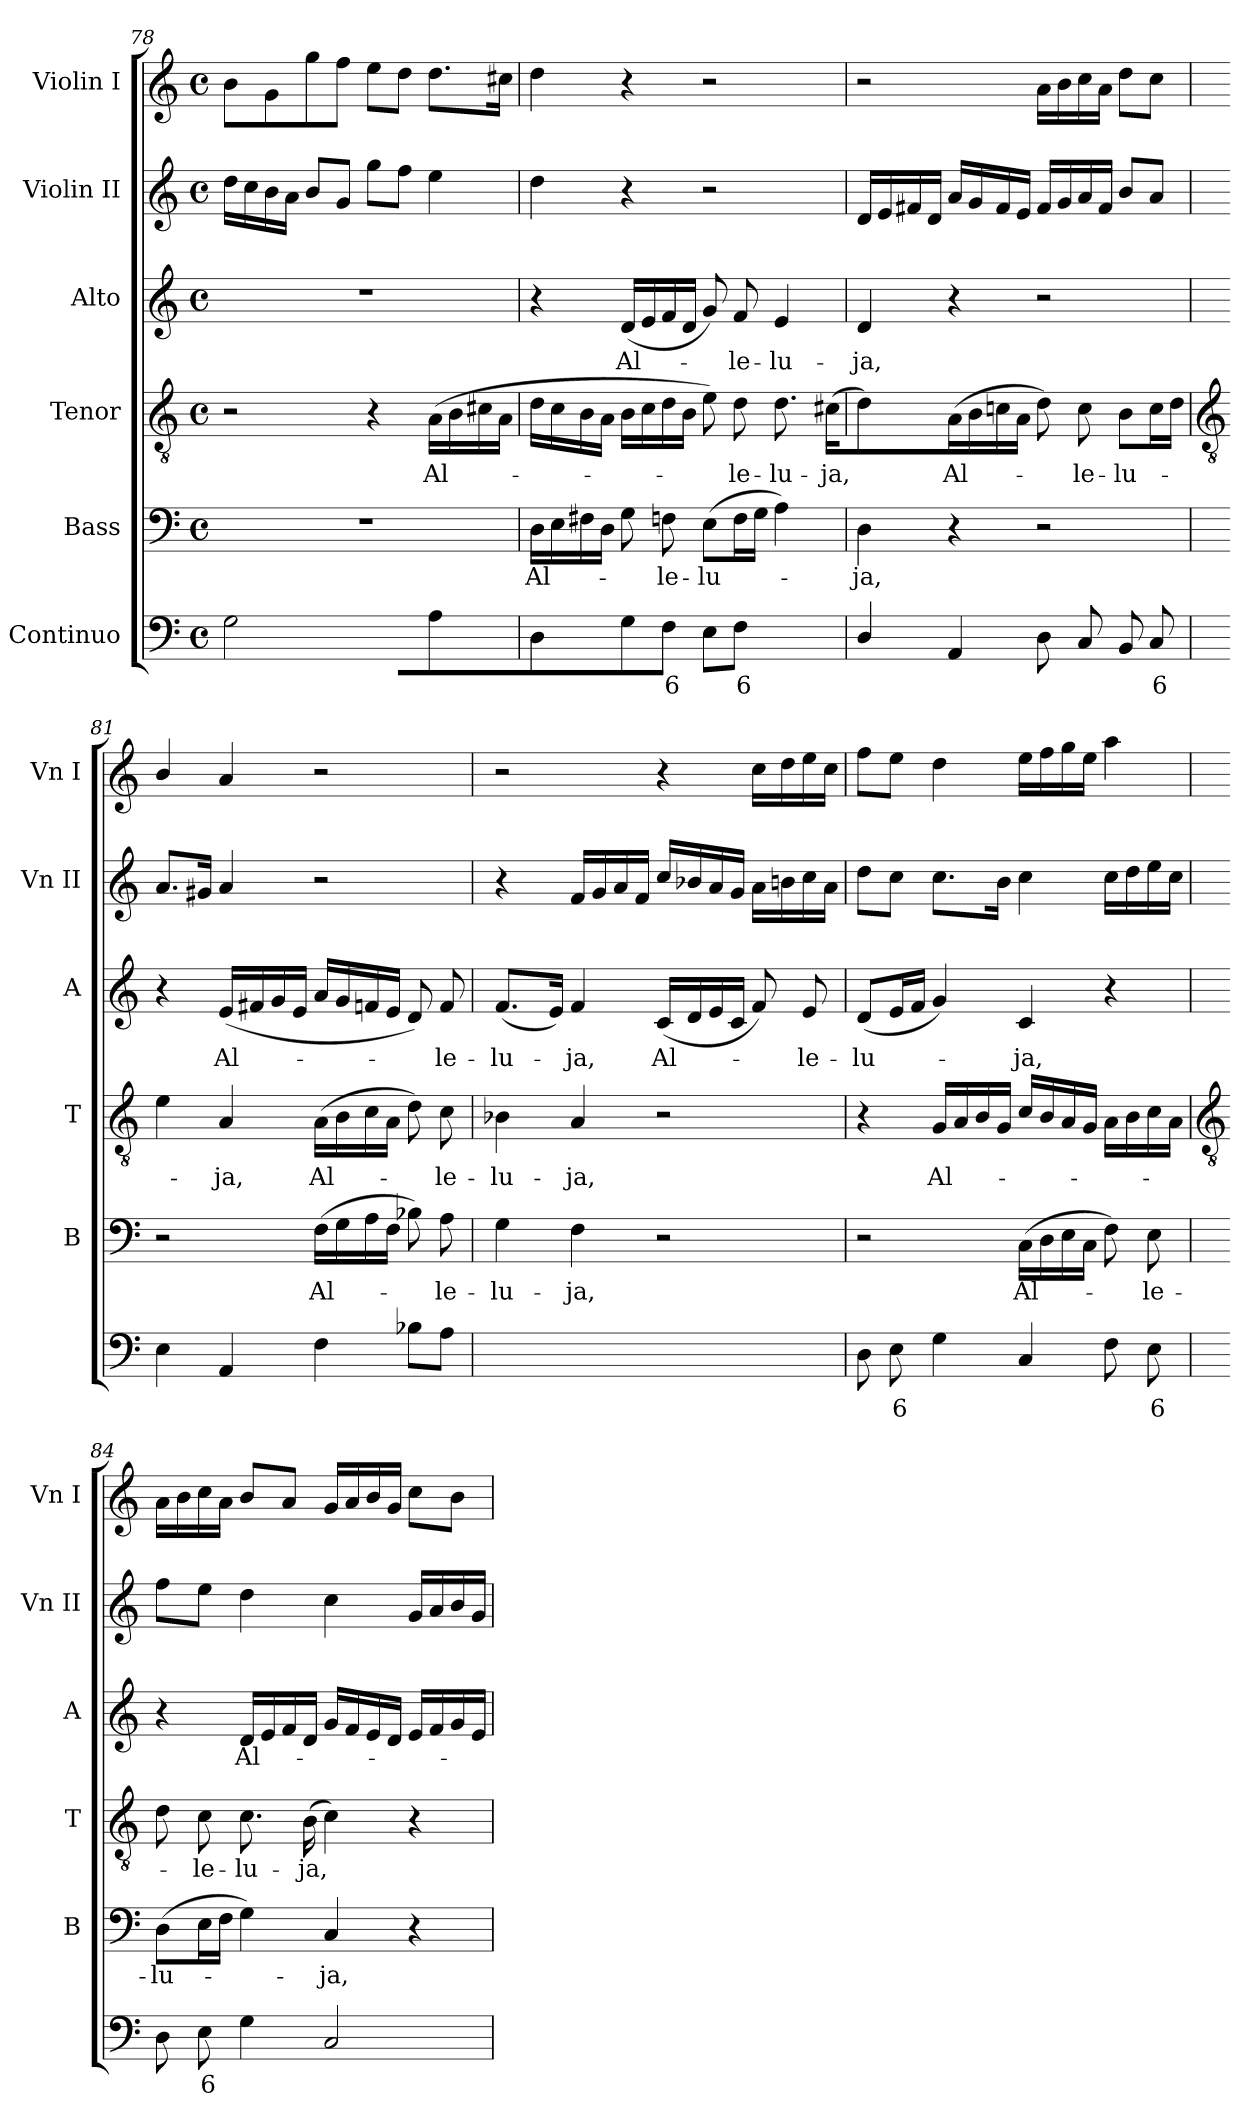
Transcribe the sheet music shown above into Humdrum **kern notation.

**kern	**text	**kern	**text	**kern	**text	**kern	**text	**kern	**kern
*part6	*part6	*part5	*part5	*part4	*part4	*part3	*part3	*part2	*part1
*staff6	*staff6	*staff5	*staff5	*staff4	*staff4	*staff3	*staff3	*staff2	*staff1
*I"Continuo	*	*I"Bass	*	*I"Tenor	*	*I"Alto	*	*I"Violin II	*I"Violin I
*	*	*I'B	*	*I'T	*	*I'A	*	*I'Vn II	*I'Vn I
!!LO:LB:g=z
*clefF4	*	*clefF4	*	*clefGv2	*	*clefG2	*	*clefG2	*clefG2
*k[]	*	*k[]	*	*k[]	*	*k[]	*	*k[]	*k[]
*C:	*	*C:	*	*C:	*	*C:	*	*C:	*C:
*M4/4	*	*M4/4	*	*M4/4	*	*M4/4	*	*M4/4	*M4/4
*met(c)	*	*met(c)	*	*met(c)	*	*met(c)	*	*met(c)	*met(c)
=78	=78	=78	=78	=78	=78	=78	=78	=78	=78
2G	.	1r	.	2r	.	1r	.	16ddLL	8bL
.	.	.	.	.	.	.	.	16cc	.
.	.	.	.	.	.	.	.	16b	8g
.	.	.	.	.	.	.	.	16aJJ	.
.	.	.	.	.	.	.	.	8bL	8gg
.	.	.	.	.	.	.	.	8gJ	8ffJ
!	!LO:LY:b	!	!	!	!	!	!	!	!
[8Gyy	6	.	.	4r	.	.	.	8ggL	8eeL
!	!LO:LY:b	!	!	!	!	!	!	!	!
8GLyy]	5	.	.	.	.	.	.	8ffJ	8ddJ
!	!	!	!	!	!LO:LY:b	!	!	!	!
4A	.	.	.	(>16ALL	Al-	.	.	4ee	8.ddL
.	.	.	.	16B	.	.	.	.	.
.	.	.	.	16c#X	.	.	.	.	.
.	.	.	.	16AJJ	.	.	.	.	16cc#XJ
=79	=79	=79	=79	=79	=79	=79	=79	=79	=79
!	!	!	!LO:LY:b	!	!	!	!	!	!
4D	.	16DLL	Al-	16dLL	.	4r	.	4dd	4dd
.	.	16E	.	16c	.	.	.	.	.
.	.	16F#X	.	16B	.	.	.	.	.
.	.	16DJJ	.	16AJJ	.	.	.	.	.
!	!	!	!	!	!	!	!LO:LY:b	!	!
8G	.	8G	.	16BLL	.	(<16dLL	Al-	4r	4r
.	.	.	.	16c	.	16e	.	.	.
!	!LO:LY:b	!	!LO:LY:b	!	!	!	!	!	!
8FJ	6	8Fn	le-	16d	.	16f	.	.	.
.	.	.	.	16BJJ	.	16dJJ	.	.	.
!	!	!	!LO:LY:b	!	!	!	!	!	!
8EL	.	(>8EL	-lu-	8e)	.	8g)	.	2r	2r
!	!LO:LY:b	!	!	!	!LO:LY:b	!	!LO:LY:b	!	!
8FJ	6	16FL	.	8d	le-	8f	le-	.	.
.	.	16GJJ	.	.	.	.	.	.	.
!	!LO:LY:b	!	!	!	!LO:LY:b	!	!LO:LY:b	!	!
[8ALyy	4	4A)	.	8.d	-lu-	4e	-lu-	.	.
8AJyy]	.	.	.	.	.	.	.	.	.
!	!	!	!	!	!LO:LY:b	!	!	!	!
.	.	.	.	(>16c#XLL	-ja,	.	.	.	.
=80	=80	=80	=80	=80	=80	=80	=80	=80	=80
!	!	!	!LO:LY:b	!	!	!	!LO:LY:b	!	!
4D/	.	4D	ja,	4d)	.	4d	-ja,	16dLL	2r
.	.	.	.	.	.	.	.	16e	.
.	.	.	.	.	.	.	.	16f#X	.
.	.	.	.	.	.	.	.	16dJJ	.
!	!	!	!	!	!LO:LY:b	!	!	!	!
4AA	.	4r	.	(>16A	Al-	4r	.	16aLL	.
.	.	.	.	16B	.	.	.	16g	.
.	.	.	.	16cn	.	.	.	16f#	.
.	.	.	.	16AJJ	.	.	.	16eJJ	.
8DL	.	2r	.	8d)	.	2r	.	16f#LL	16aLL
.	.	.	.	.	.	.	.	16g	16b
!	!	!	!	!	!LO:LY:b	!	!	!	!
8C	.	.	.	8c	le-	.	.	16a	16cc
.	.	.	.	.	.	.	.	16f#JJ	16aJJ
!	!	!	!	!	!LO:LY:b	!	!	!	!
8BB	.	.	.	8BL	-lu-	.	.	8bL	8ddL
!	!LO:LY:b	!	!	!	!	!	!	!	!
8C	6	.	.	16cL	.	.	.	8aJ	8ccJ
.	.	.	.	16dJJ	.	.	.	.	.
!!LO:LB:g=z
=81	=81	=81	=81	=81	=81	=81	=81	=81	=81
*	*	*	*	*clefGv2	*	*	*	*	*
4E	.	2r	.	4e	.	4r	.	8.aL	4b/
.	.	.	.	.	.	.	.	16g#XJ	.
!	!	!	!	!	!LO:LY:b	!	!LO:LY:b	!	!
4AA	.	.	.	4A	ja,	(<16eLL	Al-	4a	4a
.	.	.	.	.	.	16f#X	.	.	.
.	.	.	.	.	.	16g	.	.	.
.	.	.	.	.	.	16eJJ	.	.	.
!	!	!	!LO:LY:b	!	!LO:LY:b	!	!	!	!
4F	.	(>16FLL	Al-	(>16ALL	Al-	16aLL	.	2r	2r
.	.	16G	.	16B	.	16g	.	.	.
.	.	16A	.	16c	.	16fn	.	.	.
.	.	16FJJ	.	16AJJ	.	16eJJ	.	.	.
8B-XL	.	8B-X)	.	8d)	.	8d)	.	.	.
!	!	!	!LO:LY:b	!	!LO:LY:b	!	!LO:LY:b	!	!
8AJ	.	8A	le-	8c	le-	8f	le-	.	.
=82	=82	=82	=82	=82	=82	=82	=82	=82	=82
!	!LO:LY:b	!	!LO:LY:b	!	!LO:LY:b	!	!LO:LY:b	!	!
[8Gyy	7	4G	-lu-	4B-X	-lu-	(<8.fL	-lu-	4r	2r
!	!LO:LY:b	!	!	!	!	!	!	!	!
8GLyy]	6	.	.	.	.	.	.	.	.
.	.	.	.	.	.	16eJ)	.	.	.
!	!	!	!LO:LY:b	!	!LO:LY:b	!	!LO:LY:b	!	!
4F	.	4F	-ja,	4A	-ja,	4f	ja,	16fLL	.
.	.	.	.	.	.	.	.	16g	.
.	.	.	.	.	.	.	.	16a	.
.	.	.	.	.	.	.	.	16fJJ	.
!	!	!	!	!	!	!	!LO:LY:b	!	!
4C	.	2r	.	2r	.	(<16cLL	Al-	16ccLL	4r
.	.	.	.	.	.	16d	.	16b-X	.
.	.	.	.	.	.	16e	.	16a	.
.	.	.	.	.	.	16cJJ	.	16gJJ	.
8F	.	.	.	.	.	8f)	.	16aLL	16ccLL
.	.	.	.	.	.	.	.	16bn	16dd
!	!LO:LY:b	!	!	!	!	!	!LO:LY:b	!	!
8EJ	6	.	.	.	.	8e	le-	16cc	16ee
.	.	.	.	.	.	.	.	16aJJ	16ccJJ
=83	=83	=83	=83	=83	=83	=83	=83	=83	=83
!	!	!	!	!	!	!	!LO:LY:b	!	!
8DL	.	2r	.	4r	.	(<8dL	-lu-	8ddL	8ffL
!	!LO:LY:b	!	!	!	!	!	!	!	!
8E	6	.	.	.	.	16eL	.	8ccJ	8eeJ
.	.	.	.	.	.	16fJJ	.	.	.
!	!	!	!	!	!LO:LY:b	!	!	!	!
4G	.	.	.	16GLL	Al-	4g)	.	8.ccL	4dd
.	.	.	.	16A	.	.	.	.	.
.	.	.	.	16B	.	.	.	.	.
.	.	.	.	16GJJ	.	.	.	16bJ	.
!	!	!	!LO:LY:b	!	!	!	!LO:LY:b	!	!
4C	.	(>16CLL	Al-	16cLL	.	4c	ja,	4cc	16eeLL
.	.	16D	.	16B	.	.	.	.	16ff
.	.	16E	.	16A	.	.	.	.	16gg
.	.	16CJJ	.	16GJJ	.	.	.	.	16eeJJ
8F	.	8F)	.	16ALL	.	4r	.	16ccLL	4aa
.	.	.	.	16B	.	.	.	16dd	.
!	!LO:LY:b	!	!LO:LY:b	!	!	!	!	!	!
8E	6	8E	le-	16c	.	.	.	16ee	.
.	.	.	.	16AJJ	.	.	.	16ccJJ	.
!!LO:LB:g=z
=84	=84	=84	=84	=84	=84	=84	=84	=84	=84
*	*	*	*	*clefGv2	*	*	*	*	*
!	!	!	!LO:LY:b	!	!	!	!	!	!
8DL	.	(>8DL	-lu-	8d	.	4r	.	8ffL	16aLL
.	.	.	.	.	.	.	.	.	16b
!	!LO:LY:b	!	!	!	!LO:LY:b	!	!	!	!
8E	6	16EL	.	8c	le-	.	.	8eeJ	16cc
.	.	16FJJ	.	.	.	.	.	.	16aJJ
!	!	!	!	!	!LO:LY:b	!	!LO:LY:b	!	!
4G	.	4G)	.	8.c	-lu-	16dLL	Al-	4dd	8bL
.	.	.	.	.	.	16e	.	.	.
.	.	.	.	.	.	16f	.	.	8aJ
!	!	!	!	!	!LO:LY:b	!	!	!	!
.	.	.	.	(>16BLL	-ja,	16dJJ	.	.	.
!	!	!	!LO:LY:b	!	!	!	!	!	!
2C	.	4C	ja,	4c)	.	16gLL	.	4cc	16gLL
.	.	.	.	.	.	16f	.	.	16a
.	.	.	.	.	.	16e	.	.	16b
.	.	.	.	.	.	16dJJ	.	.	16gJJ
.	.	4r	.	4r	.	16eLL	.	16gLL	8ccL
.	.	.	.	.	.	16f	.	16a	.
.	.	.	.	.	.	16g	.	16b	8bJ
.	.	.	.	.	.	16eJJ	.	16gJJ	.
=	=	=	=	=	=	=	=	=	=
*-	*-	*-	*-	*-	*-	*-	*-	*-	*-
